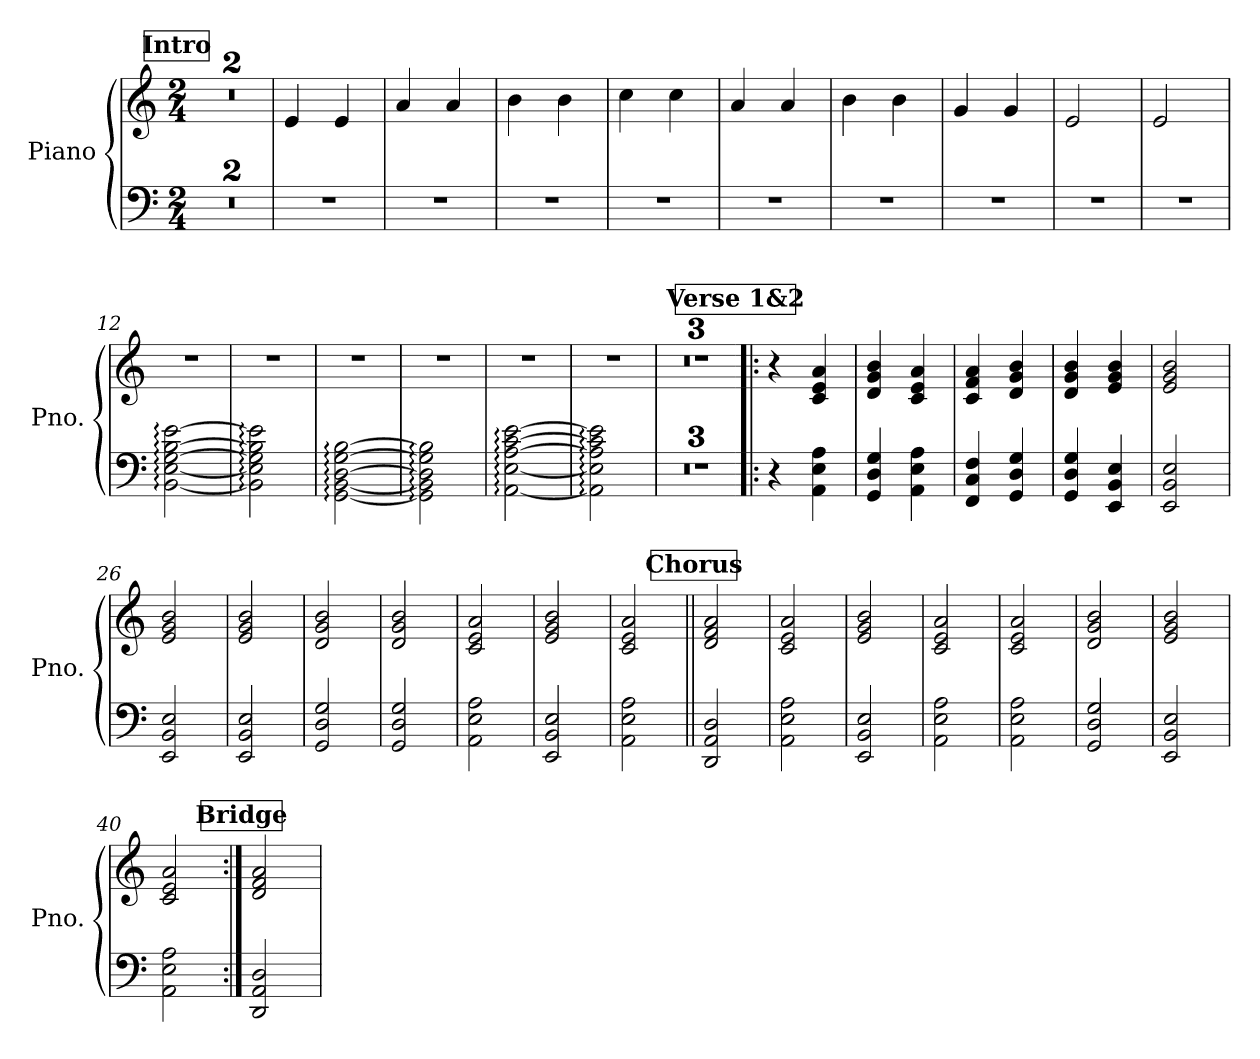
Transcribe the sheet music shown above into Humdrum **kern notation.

**kern	**kern
*part1	*part1
*staff2	*staff1
*I"Piano	*
*I'Pno.	*
*clefF4	*clefG2
*k[]	*k[]
*M2/4	*M2/4
!!LO:REH:place=s1:B:fs=14:t=Intro
=1	=1
2r	2r
=2	=2
2r	2r
=3	=3
2r	4e/
.	4e/
=4	=4
2r	4a/
.	4a/
=5	=5
2r	4b\
.	4b\
=6	=6
2r	4cc\
.	4cc\
=7	=7
2r	4a/
.	4a/
=8	=8
2r	4b\
.	4b\
=9	=9
2r	4g/
.	4g/
=10	=10
2r	2e/
=11	=11
2r	2e/
=12	=12
[2BB\: [2E\: [2G\: [2B\: [2e\:	2r
=13	=13
2BB\]: 2E\]: 2G\]: 2B\]: 2e\]:	2r
=14	=14
[2GG\: [2BB\: [2D\: [2G\: [2B\:	2r
=15	=15
2GG\]: 2BB\]: 2D\]: 2G\]: 2B\]:	2r
=16	=16
[2AA\: [2E\: [2A\: [2c\: [2e\:	2r
=17	=17
2AA\]: 2E\]: 2A\]: 2c\]: 2e\]:	2r
=18	=18
2r	2r
=19	=19
2r	2r
=20	=20
2r	2r
!!LO:LB:g=z
!!LO:REH:place=s1:a:B:fs=14:t=Verse 1&2
=21!|:	=21!|:
4r	4r
4AA\ 4E\ 4A\	4c/ 4e/ 4a/
=22	=22
4GG/ 4D/ 4G/	4d/ 4g/ 4b/
4AA\ 4E\ 4A\	4c/ 4e/ 4a/
=23	=23
4FF/ 4C/ 4F/	4c/ 4f/ 4a/
4GG/ 4D/ 4G/	4d/ 4g/ 4b/
=24	=24
4GG/ 4D/ 4G/	4d/ 4g/ 4b/
4EE/ 4BB/ 4E/	4e/ 4g/ 4b/
=25	=25
2EE/ 2BB/ 2E/	2e/ 2g/ 2b/
=26	=26
2EE/ 2BB/ 2E/	2e/ 2g/ 2b/
=27	=27
2EE/ 2BB/ 2E/	2e/ 2g/ 2b/
=28	=28
2GG/ 2D/ 2G/	2d/ 2g/ 2b/
=29	=29
2GG/ 2D/ 2G/	2d/ 2g/ 2b/
=30	=30
2AA\ 2E\ 2A\	2c/ 2e/ 2a/
=31	=31
2EE/ 2BB/ 2E/	2e/ 2g/ 2b/
=32	=32
2AA\ 2E\ 2A\	2c/ 2e/ 2a/
!!LO:REH:place=s1:a:B:fs=14:t=Chorus
=33||	=33||
2DD/ 2AA/ 2D/	2d/ 2f/ 2a/
=34	=34
2AA\ 2E\ 2A\	2c/ 2e/ 2a/
=35	=35
2EE/ 2BB/ 2E/	2e/ 2g/ 2b/
=36	=36
2AA\ 2E\ 2A\	2c/ 2e/ 2a/
=37	=37
2AA\ 2E\ 2A\	2c/ 2e/ 2a/
!!LO:LB:g=z
=38	=38
2GG/ 2D/ 2G/	2d/ 2g/ 2b/
=39	=39
2EE/ 2BB/ 2E/	2e/ 2g/ 2b/
=40	=40
2AA\ 2E\ 2A\	2c/ 2e/ 2a/
!!LO:REH:place=s1:a:B:fs=14:t=Bridge
=41:|!	=41:|!
2DD/ 2AA/ 2D/	2d/ 2f/ 2a/
=	=
*-	*-
